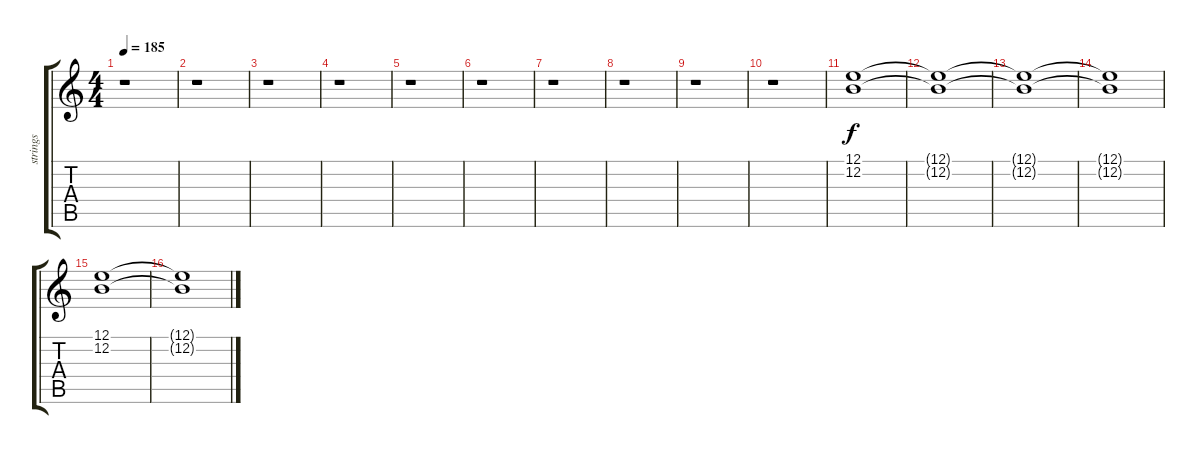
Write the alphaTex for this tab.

\track ("strings" "strings") {instrument stringensemble1}
\staff {score tabs}
\tuning (E4 B3 G3 D3 A2 E2) {hide}
\ts (4 4)
\tempo 185
\clef g2
\ks c
r.1{dy f} |
r.1 |
r.1 |
r.1 |
r.1 |
r.1 |
r.1 |
r.1 |
r.1 |
r.1 |
(12.1 12.2).1 |
(12.1{t} 12.2{t}).1 |
(12.1{t} 12.2{t}).1 |
(12.1{t} 12.2{t}).1 |
(12.1 12.2).1 |
(12.1{t} 12.2{t}).1
